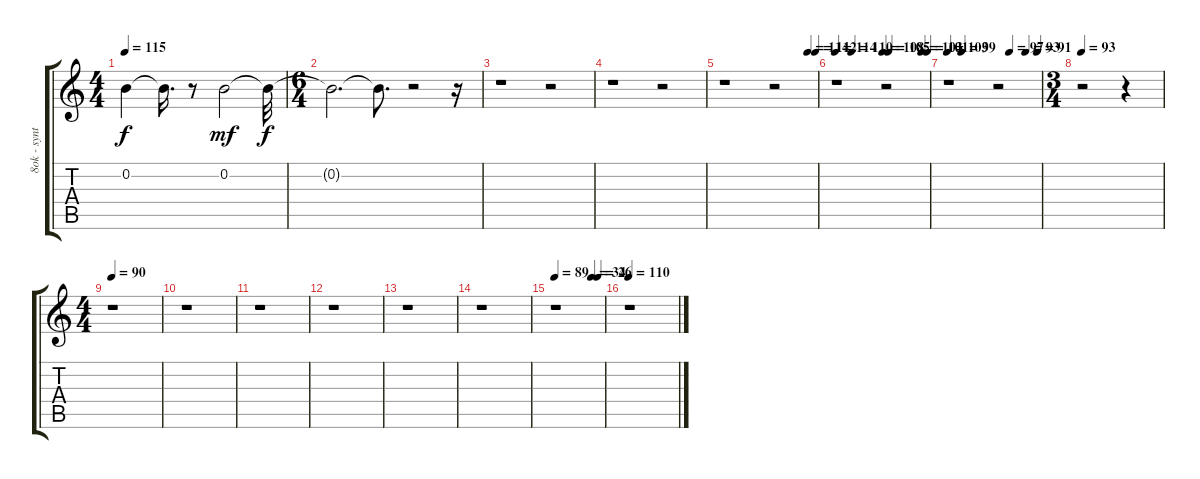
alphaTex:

\track ("8ok - synth" "8ok - synt") {instrument contrabass}
\staff {score tabs}
\tuning (E4 B3 G3 D3 A2 E2) {hide}
\ts (4 4)
\tempo 115
\clef g2
\ks c
0.2{t}.4{dy f} 0.2{t}.16{d} r.8 0.2.2{dy mf} 0.2{t}.32{dy f} |
\ts (6 4)
0.2{t}.2{d} 0.2{t}.8{d} r.2 r.16 |
r.1 r.2 |
r.1 r.2 |
\tempo (114 0.9027777777777778)
\tempo (112 0.9861111111111112)
r.1 r.2 |
\tempo (110 0.1736111111111111)
\tempo (108 0.5069444444444444)
\tempo (105 0.5694444444444444)
\tempo (103 0.9236111111111112)
\tempo (101 0.9861111111111112)
\tempo 114
r.1 r.2 |
\tempo (99 0.1527777777777778)
\tempo (93 0.8402777777777778)
\tempo (91 0.9652777777777778)
\tempo 103
\tempo (97 0.6666666666666666)
r.1 r.2 |
\ts (3 4)
\tempo 93
r.2 r.4 |
\ts (4 4)
\tempo 90
r.1 |
r.1 |
r.1 |
r.1 |
r.1 |
r.1 |
\tempo 62
\tempo 89
\tempo (34 0.75)
\tempo (26 0.875)
r.1 |
\tempo 110
r.1
